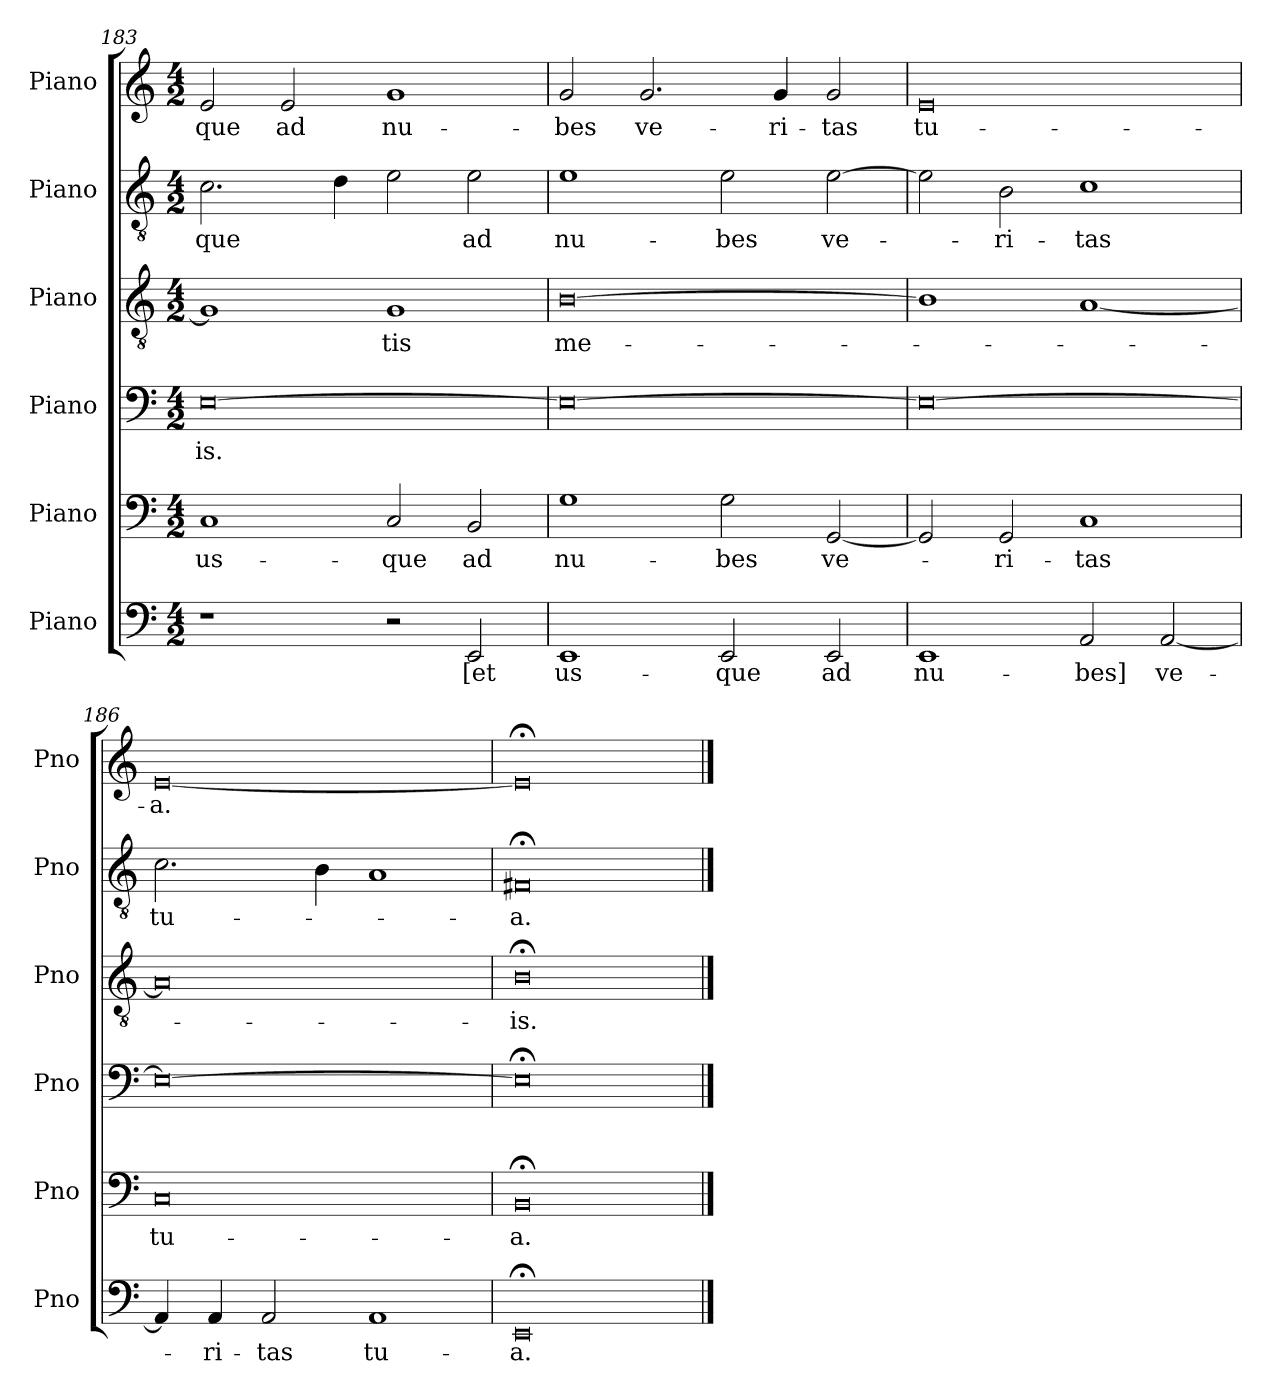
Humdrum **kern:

**kern	**text	**kern	**text	**kern	**text	**kern	**text	**kern	**text	**kern	**text
*part6	*part6	*part5	*part5	*part4	*part4	*part3	*part3	*part2	*part2	*part1	*part1
*staff6	*staff6	*staff5	*staff5	*staff4	*staff4	*staff3	*staff3	*staff2	*staff2	*staff1	*staff1
*I"Piano	*	*I"Piano	*	*I"Piano	*	*I"Piano	*	*I"Piano	*	*I"Piano	*
*I'Pno	*	*I'Pno	*	*I'Pno	*	*I'Pno	*	*I'Pno	*	*I'Pno	*
*clefF4	*	*clefF4	*	*clefF4	*	*clefGv2	*	*clefGv2	*	*clefG2	*
*k[]	*	*k[]	*	*k[]	*	*k[]	*	*k[]	*	*k[]	*
*M4/2	*	*M4/2	*	*M4/2	*	*M4/2	*	*M4/2	*	*M4/2	*
=183	=183	=183	=183	=183	=183	=183	=183	=183	=183	=183	=183
!	!	!	!LO:LY:b	!	!LO:LY:b	!	!	!	!LO:LY:b	!	!LO:LY:b
1r	.	1C	us-	[0E	-is.	1G]	.	2.c\	-que	2e/	-que
!	!	!	!	!	!	!	!	!	!	!	!LO:LY:b
.	.	.	.	.	.	.	.	.	.	2e/	ad
.	.	.	.	.	.	.	.	4d\	.	.	.
!	!	!	!LO:LY:b	!	!	!	!LO:LY:b	!	!	!	!LO:LY:b
2r	.	2C/	-que	.	.	1G	-tis	2e\	.	1g	nu-
!	!LO:LY:b	!	!LO:LY:b	!	!	!	!	!	!LO:LY:b	!	!
2EE/	[et	2BB/	ad	.	.	.	.	2e\	ad	.	.
=184	=184	=184	=184	=184	=184	=184	=184	=184	=184	=184	=184
!	!LO:LY:b	!	!LO:LY:b	!	!	!	!LO:LY:b	!	!LO:LY:b	!	!LO:LY:b
1EE	us-	1G	nu­-	0E_	.	[0B	me-	1e	nu­-	2g/	-bes
!	!	!	!	!	!	!	!	!	!	!	!LO:LY:b
.	.	.	.	.	.	.	.	.	.	2.g/	ve-
!	!LO:LY:b	!	!LO:LY:b	!	!	!	!	!	!LO:LY:b	!	!
2EE/	-que	2G\	-bes	.	.	.	.	2e\	-bes	.	.
!	!	!	!	!	!	!	!	!	!	!	!LO:LY:b
.	.	.	.	.	.	.	.	.	.	4g/	-ri-
!	!LO:LY:b	!	!LO:LY:b	!	!	!	!	!	!LO:LY:b	!	!LO:LY:b
2EE/	ad	[2GG/	ve­-	.	.	.	.	[2e\	ve-	2g/	-tas
=185	=185	=185	=185	=185	=185	=185	=185	=185	=185	=185	=185
!	!LO:LY:b	!	!	!	!	!	!	!	!	!	!LO:LY:b
1EE	nu-	2GG/]	.	0E_	.	1B]	.	2e\]	.	0e	tu-
!	!	!	!LO:LY:b	!	!	!	!	!	!LO:LY:b	!	!
.	.	2GG/	-ri­-	.	.	.	.	2B\	-ri-	.	.
!	!LO:LY:b	!	!LO:LY:b	!	!	!	!	!	!LO:LY:b	!	!
2AA/	-bes]	1C	-tas	.	.	[1A	.	1c	-tas	.	.
!	!LO:LY:b	!	!	!	!	!	!	!	!	!	!
[2AA/	ve-	.	.	.	.	.	.	.	.	.	.
=186	=186	=186	=186	=186	=186	=186	=186	=186	=186	=186	=186
!	!	!	!LO:LY:b	!	!	!	!	!	!LO:LY:b	!	!LO:LY:b
4AA/]	.	0C	tu-	0E_	.	0A]	.	2.c\	tu­-	[0e	-a.
!	!LO:LY:b	!	!	!	!	!	!	!	!	!	!
4AA/	-ri-	.	.	.	.	.	.	.	.	.	.
!	!LO:LY:b	!	!	!	!	!	!	!	!	!	!
2AA/	-tas	.	.	.	.	.	.	.	.	.	.
.	.	.	.	.	.	.	.	4B\	.	.	.
!	!LO:LY:b	!	!	!	!	!	!	!	!	!	!
1AA	tu-	.	.	.	.	.	.	1A	.	.	.
=187	=187	=187	=187	=187	=187	=187	=187	=187	=187	=187	=187
!	!LO:LY:b	!	!LO:LY:b	!	!	!	!LO:LY:b	!	!LO:LY:b	!	!
0EE;<	-a.	0BB;<	-a.	0E;<]	.	0B;<	-is.	0F#X;<	-a.	0e;<]	.
==	==	==	==	==	==	==	==	==	==	==	==
*-	*-	*-	*-	*-	*-	*-	*-	*-	*-	*-	*-
